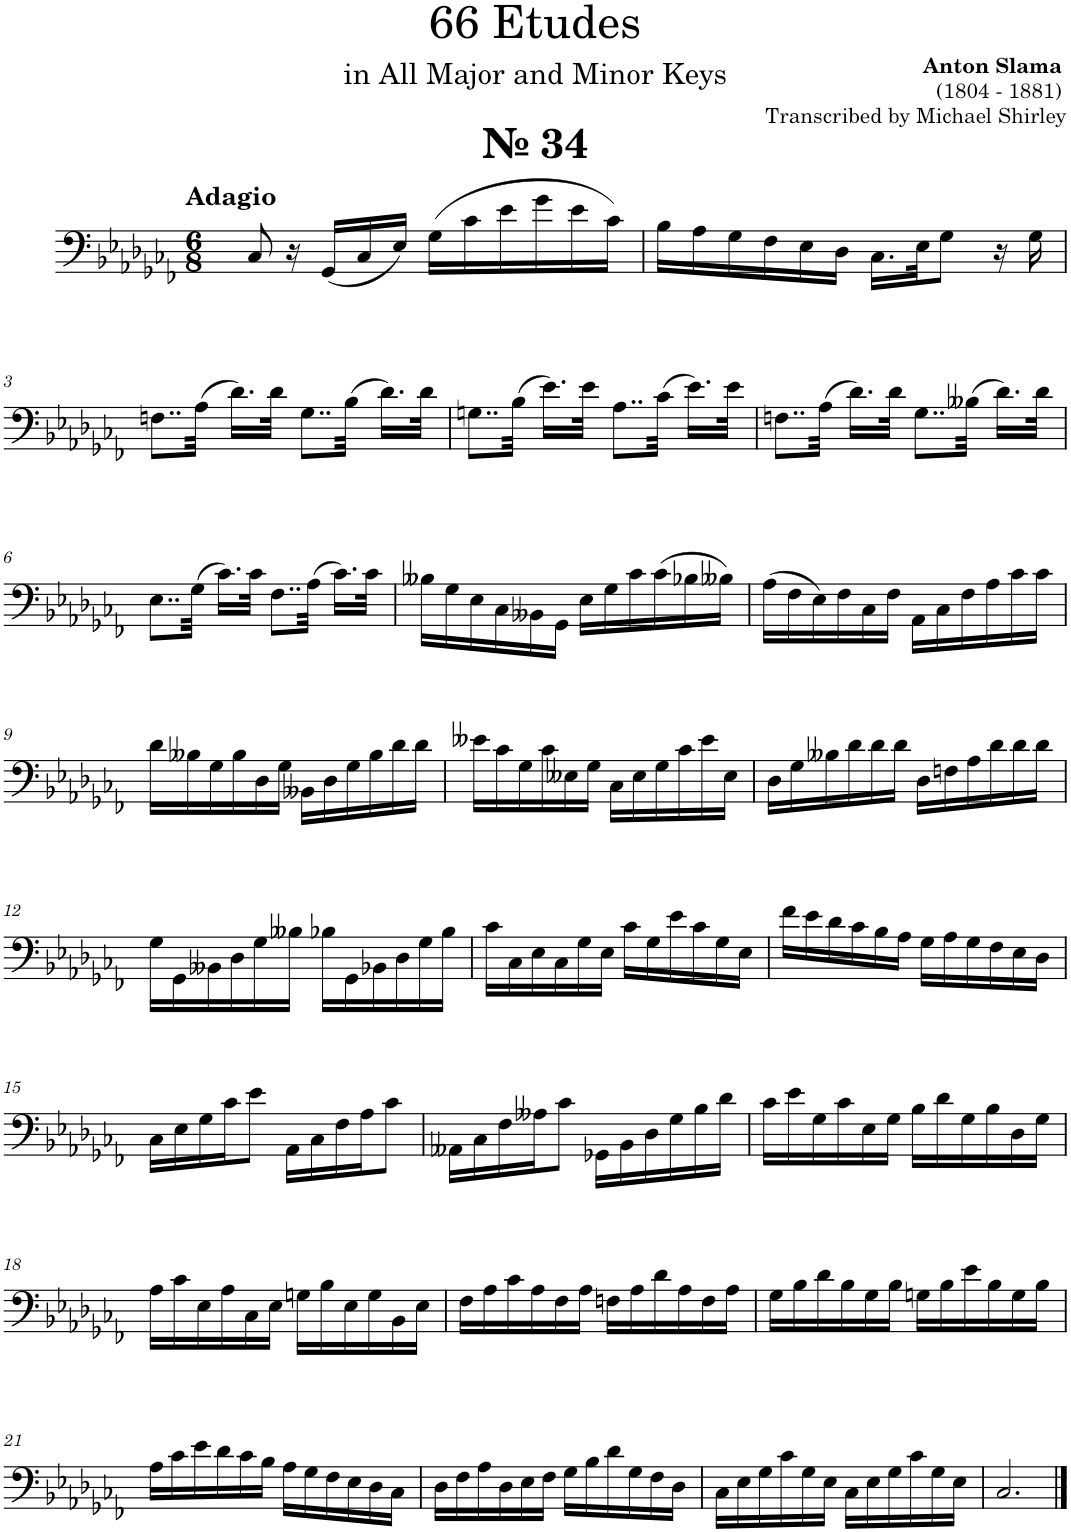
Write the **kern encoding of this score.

**kern
*part1
*staff1
*I"Trombone
*I'Tbn.
*clefF4
*k[b-e-a-d-g-c-f-]
*M6/8
=1
!LO:TX:a:B:t=№ 34
!LO:TX:a:B:t=Adagio
8C-/
16r
(<16GG-/LL
16C-/
16E-/JJ)
(>16G-\LL
16c-\
16e-\
16g-\
16e-\
16c-\JJ)
=2
16B-\LL
16A-\
16G-\
16F-\
16E-\
16D-\JJ
16.C-\LL
32E-\JK
8G-\J
16r
16G-\
!!LO:LB:g=z
=3
8..Fn\L
(>32A-\Jkk
16.d-\LL)
32d-\JJk
8..G-\L
(>32B-\Jkk
16.d-\LL)
32d-\JJk
=4
8..Gn\L
(>32B-\Jkk
16.e-\LL)
32e-\JJk
8..A-\L
(>32c-\Jkk
16.e-\LL)
32e-\JJk
=5
8..Fn\L
(>32A-\Jkk
16.d-\LL)
32d-\JJk
8..G-\L
(>32B--X\Jkk
16.d-\LL)
32d-\JJk
!!LO:LB:g=z
=6
8..E-\L
(>32G-\Jkk
16.c-\LL)
32c-\JJk
8..F-\L
(>32A-\Jkk
16.c-\LL)
32c-\JJk
=7
16B--X\LL
16G-\
16E-\
16C-\
16BB--X\
16GG-\JJ
16E-\LL
16G-\
16c-\
(>16c-\
16B-X\
16B--X\JJ)
=8
(>16A-\LL
16F-\
16E-\)
16F-\
16C-\
16F-\JJ
16AA-\LL
16C-\
16F-\
16A-\
16c-\
16c-\JJ
!!LO:LB:g=z
=9
16d-\LL
16B--X\
16G-\
16B--\
16D-\
16G-\JJ
16BB--X\LL
16D-\
16G-\
16B--\
16d-\
16d-\JJ
=10
16e--X\LL
16c-\
16G-\
16c-\
16E--X\
16G-\JJ
16C-\LL
16E--\
16G-\
16c-\
16e--\
16E--\JJ
=11
16D-\LL
16G-\
16B--X\
16d-\
16d-\
16d-\JJ
16D-\LL
16Fn\
16A-\
16d-\
16d-\
16d-\JJ
!!LO:LB:g=z
=12
16G-\LL
16GG-\
16BB--X\
16D-\
16G-\
16B--X\JJ
16B-X\LL
16GG-\
16BB-X\
16D-\
16G-\
16B-\JJ
=13
16c-\LL
16C-\
16E-\
16C-\
16G-\
16E-\JJ
16c-\LL
16G-\
16e-\
16c-\
16G-\
16E-\JJ
=14
16f-\LL
16e-\
16d-\
16c-\
16B-\
16A-\JJ
16G-\LL
16A-\
16G-\
16F-\
16E-\
16D-\JJ
!!LO:LB:g=z
=15
16C-\LL
16E-\
16G-\
16c-\J
8e-\J
16AA-\LL
16C-\
16F-\
16A-\J
8c-\J
=16
16AA--X\LL
16C-\
16F-\
16A--X\J
8c-\J
16GG-X\LL
16BB-\
16D-\
16G-\
16B-\
16d-\JJ
=17
16c-\LL
16e-\
16G-\
16c-\
16E-\
16G-\JJ
16B-\LL
16d-\
16G-\
16B-\
16D-\
16G-\JJ
!!LO:LB:g=z
=18
16A-\LL
16c-\
16E-\
16A-\
16C-\
16E-\JJ
16Gn\LL
16B-\
16E-\
16G\
16BB-\
16E-\JJ
=19
16F-\LL
16A-\
16c-\
16A-\
16F-\
16A-\JJ
16Fn\LL
16A-\
16d-\
16A-\
16F\
16A-\JJ
=20
16G-\LL
16B-\
16d-\
16B-\
16G-\
16B-\JJ
16Gn\LL
16B-\
16e-\
16B-\
16G\
16B-\JJ
!!LO:LB:g=z
=21
16A-\LL
16c-\
16e-\
16d-\
16c-\
16B-\JJ
16A-\LL
16G-\
16F-\
16E-\
16D-\
16C-\JJ
=22
16D-\LL
16F-\
16A-\
16D-\
16E-\
16F-\JJ
16G-\LL
16B-\
16d-\
16G-\
16F-\
16D-\JJ
=23
16C-\LL
16E-\
16G-\
16c-\
16G-\
16E-\JJ
16C-\LL
16E-\
16G-\
16c-\
16G-\
16E-\JJ
=24
2.C-/
==
*-
